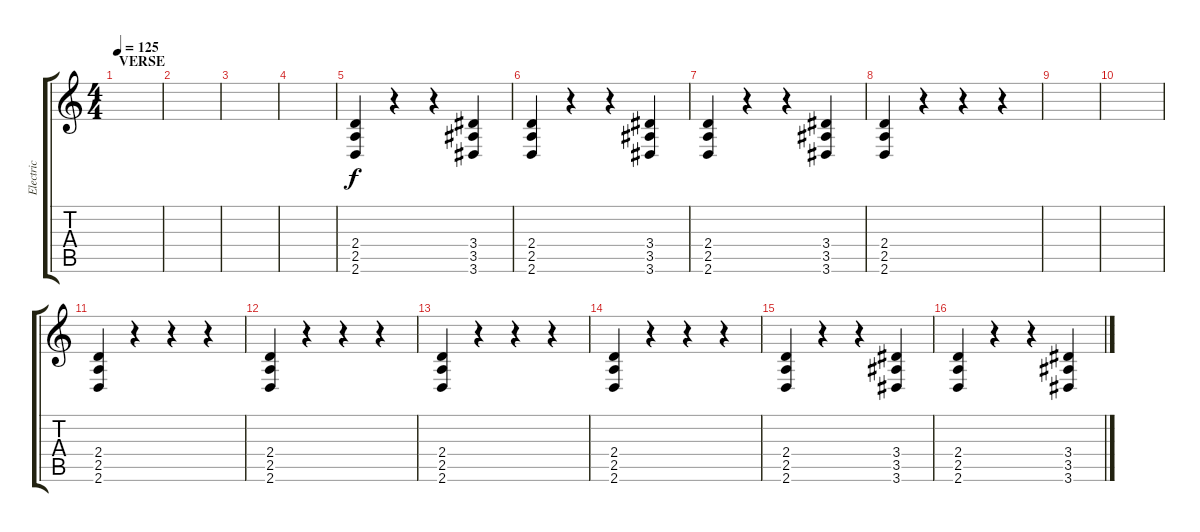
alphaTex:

\track ("Electric" "Electric") {instrument distortionguitar}
\staff {score tabs}
\tuning (D4 A3 F3 C3 G2 C2) {hide}
\ts (4 4)
\section ("" "VERSE")
\tempo 125
\clef g2
\ks c
|
|
|
|
(2.4 2.5 2.6).4 r.4 r.4 (3.4 3.5 3.6).4 |
(2.4 2.5 2.6).4 r.4 r.4 (3.4 3.5 3.6).4 |
(2.4 2.5 2.6).4 r.4 r.4 (3.4 3.5 3.6).4 |
(2.4 2.5 2.6).4 r.4 r.4 r.4 |
|
|
(2.4 2.5 2.6).4 r.4 r.4 r.4 |
(2.4 2.5 2.6).4 r.4 r.4 r.4 |
(2.4 2.5 2.6).4 r.4 r.4 r.4 |
(2.4 2.5 2.6).4 r.4 r.4 r.4 |
(2.4 2.5 2.6).4 r.4 r.4 (3.4 3.5 3.6).4 |
(2.4 2.5 2.6).4 r.4 r.4 (3.4 3.5 3.6).4
